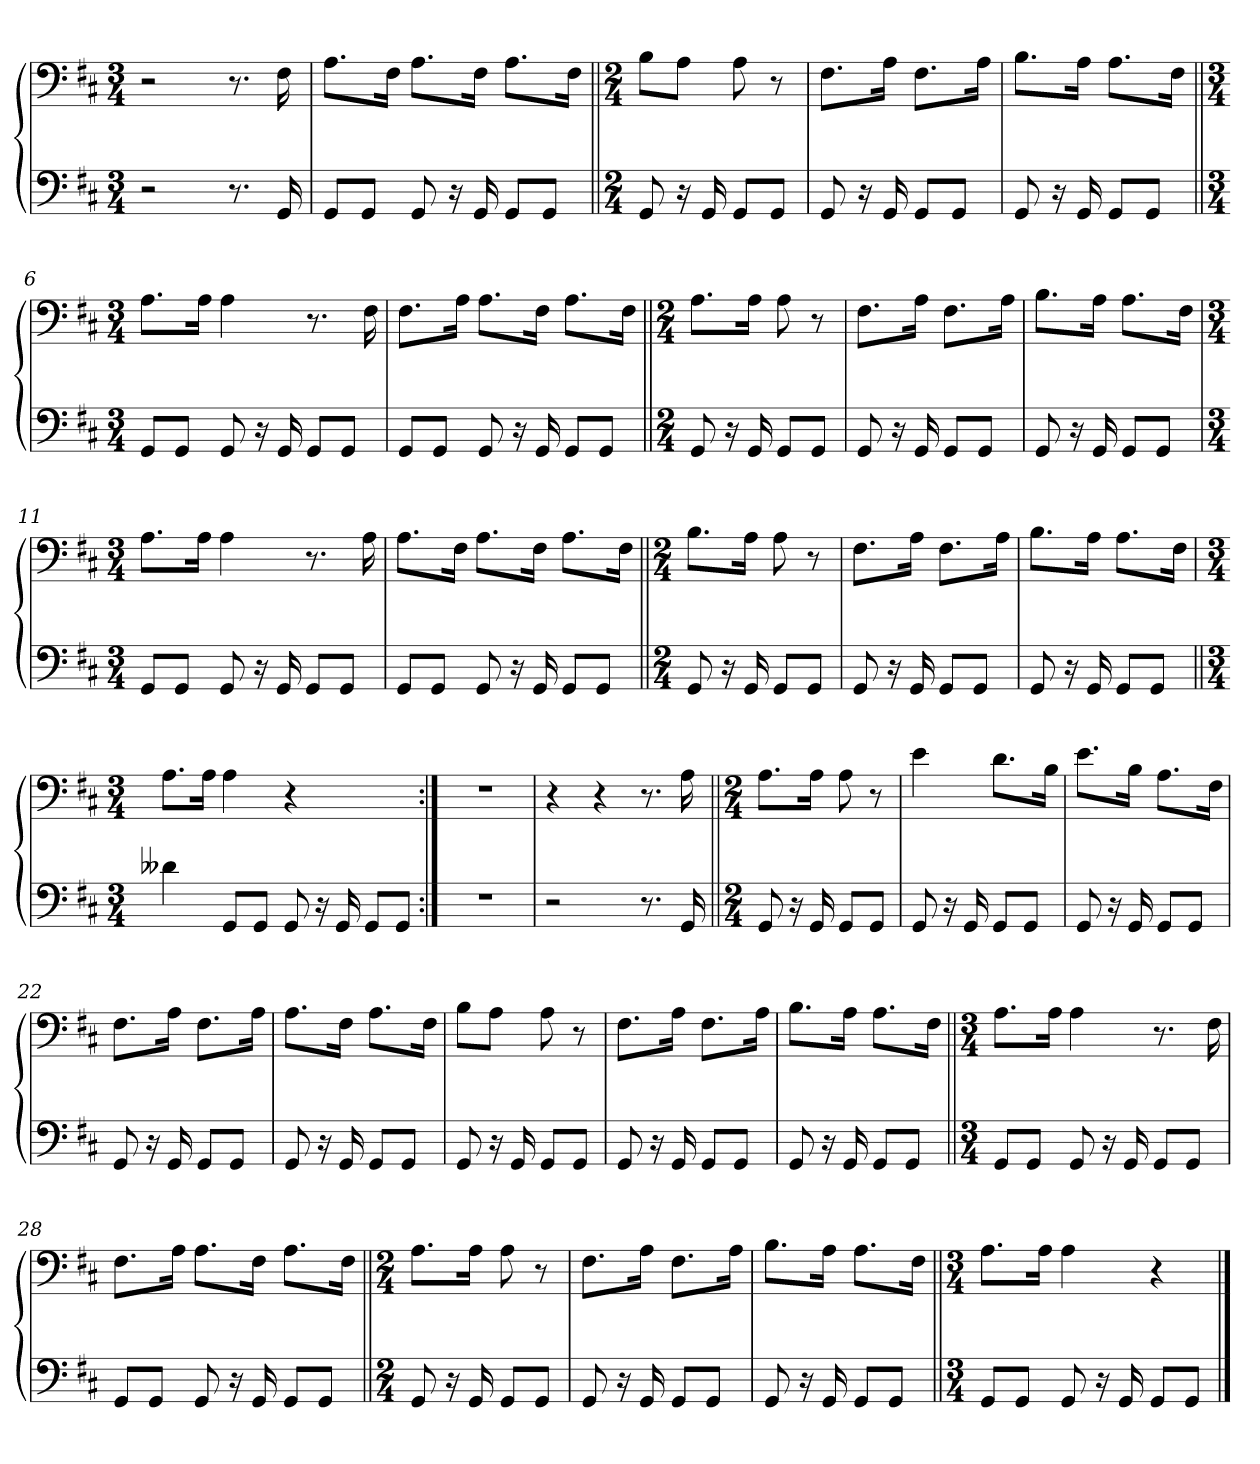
**kern	**kern
*part1	*part1
*staff2	*staff1
*clefF4	*clefF4
*k[f#c#]	*k[f#c#]
*M3/4	*M3/4
=1	=1
2r	2r
8.r	8.r
16GG/	16F#\
=2	=2
8GG/L	8.A\L
8GG/J	.
.	16F#\Jk
8GG/	8.A\L
16r	.
16GG/	16F#\Jk
8GG/L	8.A\L
8GG/J	.
.	16F#\Jk
=3||	=3||
*M2/4	*M2/4
8GG/	8B\L
16r	8A\J
16GG/	.
8GG/L	8A\
8GG/J	8r
=4	=4
8GG/	8.F#\L
16r	.
16GG/	16A\Jk
8GG/L	8.F#\L
8GG/J	.
.	16A\Jk
=5	=5
8GG/	8.B\L
16r	.
16GG/	16A\Jk
8GG/L	8.A\L
8GG/J	.
.	16F#\Jk
=6||	=6||
*M3/4	*M3/4
8GG/L	8.A\L
8GG/J	.
.	16A\Jk
8GG/	4A\
16r	.
16GG/	.
8GG/L	8.r
8GG/J	.
.	16F#\
=7	=7
8GG/L	8.F#\L
8GG/J	.
.	16A\Jk
8GG/	8.A\L
16r	.
16GG/	16F#\Jk
8GG/L	8.A\L
8GG/J	.
.	16F#\Jk
=8||	=8||
*M2/4	*M2/4
8GG/	8.A\L
16r	.
16GG/	16A\Jk
8GG/L	8A\
8GG/J	8r
=9	=9
8GG/	8.F#\L
16r	.
16GG/	16A\Jk
8GG/L	8.F#\L
8GG/J	.
.	16A\Jk
=10	=10
8GG/	8.B\L
16r	.
16GG/	16A\Jk
8GG/L	8.A\L
8GG/J	.
.	16F#\Jk
=11	=11
*M3/4	*M3/4
8GG/L	8.A\L
8GG/J	.
.	16A\Jk
8GG/	4A\
16r	.
16GG/	.
8GG/L	8.r
8GG/J	.
.	16A\
=12	=12
8GG/L	8.A\L
8GG/J	.
.	16F#\Jk
8GG/	8.A\L
16r	.
16GG/	16F#\Jk
8GG/L	8.A\L
8GG/J	.
.	16F#\Jk
=13||	=13||
*M2/4	*M2/4
8GG/	8.B\L
16r	.
16GG/	16A\Jk
8GG/L	8A\
8GG/J	8r
=14	=14
8GG/	8.F#\L
16r	.
16GG/	16A\Jk
8GG/L	8.F#\L
8GG/J	.
.	16A\Jk
=15	=15
8GG/	8.B\L
16r	.
16GG/	16A\Jk
8GG/L	8.A\L
8GG/J	.
.	16F#\Jk
=||	=
*M3/4	*M3/4
4d--X	8.A\L
.	16A\Jk
8GG/L	4A\
8GG/J	.
8GG/	4r
16r	.
16GG/	.
8GG/L	4ryy
8GG/J	.
=17:|!	=17:|!
2.r	2.r
=18	=18
2r	4r
.	4r
8.r	8.r
16GG/	16A\
=19||	=19||
*M2/4	*M2/4
8GG/	8.A\L
16r	.
16GG/	16A\Jk
8GG/L	8A\
8GG/J	8r
=20	=20
8GG/	4e\
16r	.
16GG/	.
8GG/L	8.d\L
8GG/J	.
.	16B\Jk
=21	=21
8GG/	8.e\L
16r	.
16GG/	16B\Jk
8GG/L	8.A\L
8GG/J	.
.	16F#\Jk
=22	=22
8GG/	8.F#\L
16r	.
16GG/	16A\Jk
8GG/L	8.F#\L
8GG/J	.
.	16A\Jk
=23	=23
8GG/	8.A\L
16r	.
16GG/	16F#\Jk
8GG/L	8.A\L
8GG/J	.
.	16F#\Jk
=24	=24
8GG/	8B\L
16r	8A\J
16GG/	.
8GG/L	8A\
8GG/J	8r
=25	=25
8GG/	8.F#\L
16r	.
16GG/	16A\Jk
8GG/L	8.F#\L
8GG/J	.
.	16A\Jk
=26	=26
8GG/	8.B\L
16r	.
16GG/	16A\Jk
8GG/L	8.A\L
8GG/J	.
.	16F#\Jk
=27||	=27||
*M3/4	*M3/4
8GG/L	8.A\L
8GG/J	.
.	16A\Jk
8GG/	4A\
16r	.
16GG/	.
8GG/L	8.r
8GG/J	.
.	16F#\
=28	=28
8GG/L	8.F#\L
8GG/J	.
.	16A\Jk
8GG/	8.A\L
16r	.
16GG/	16F#\Jk
8GG/L	8.A\L
8GG/J	.
.	16F#\Jk
=29||	=29||
*M2/4	*M2/4
8GG/	8.A\L
16r	.
16GG/	16A\Jk
8GG/L	8A\
8GG/J	8r
=30	=30
8GG/	8.F#\L
16r	.
16GG/	16A\Jk
8GG/L	8.F#\L
8GG/J	.
.	16A\Jk
=31	=31
8GG/	8.B\L
16r	.
16GG/	16A\Jk
8GG/L	8.A\L
8GG/J	.
.	16F#\Jk
=32||	=32||
*M3/4	*M3/4
8GG/L	8.A\L
8GG/J	.
.	16A\Jk
8GG/	4A\
16r	.
16GG/	.
8GG/L	4r
8GG/J	.
==	==
*-	*-
